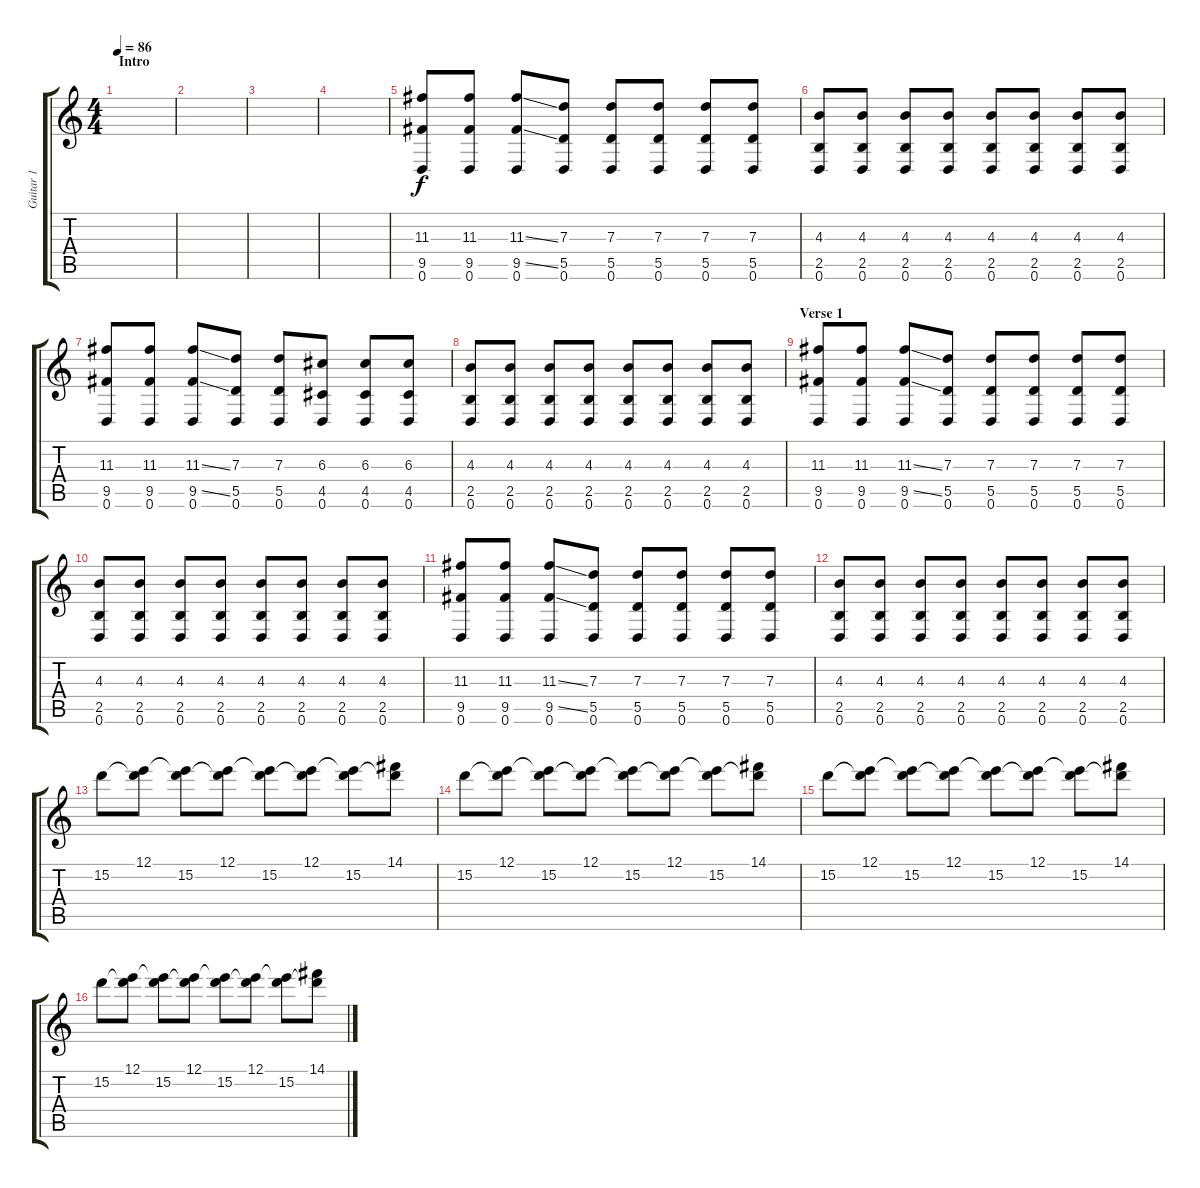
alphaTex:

\track ("Guitar 1" "Guitar 1") {instrument electricguitarjazz}
\staff {score tabs}
\tuning (E4 B3 G3 D3 A2 D2) {hide}
\ts (4 4)
\section ("" "Intro")
\tempo 86
\clef g2
\ks c
|
|
|
|
(11.3 9.5 0.6).8 (11.3 9.5 0.6).8 (11.3{ss} 9.5{ss} 0.6).8 (7.3 5.5 0.6).8 (7.3 5.5 0.6).8 (7.3 5.5 0.6).8 (7.3 5.5 0.6).8 (7.3 5.5 0.6).8 |
(4.3 2.5 0.6).8 (4.3 2.5 0.6).8 (4.3 2.5 0.6).8 (4.3 2.5 0.6).8 (4.3 2.5 0.6).8 (4.3 2.5 0.6).8 (4.3 2.5 0.6).8 (4.3 2.5 0.6).8 |
(11.3 9.5 0.6).8 (11.3 9.5 0.6).8 (11.3{ss} 9.5{ss} 0.6).8 (7.3 5.5 0.6).8 (7.3 5.5 0.6).8 (6.3 4.5 0.6).8 (6.3 4.5 0.6).8 (6.3 4.5 0.6).8 |
(4.3 2.5 0.6).8 (4.3 2.5 0.6).8 (4.3 2.5 0.6).8 (4.3 2.5 0.6).8 (4.3 2.5 0.6).8 (4.3 2.5 0.6).8 (4.3 2.5 0.6).8 (4.3 2.5 0.6).8 |
\section ("" "Verse 1")
(11.3 9.5 0.6).8 (11.3 9.5 0.6).8 (11.3{ss} 9.5{ss} 0.6).8 (7.3 5.5 0.6).8 (7.3 5.5 0.6).8 (7.3 5.5 0.6).8 (7.3 5.5 0.6).8 (7.3 5.5 0.6).8 |
(4.3 2.5 0.6).8 (4.3 2.5 0.6).8 (4.3 2.5 0.6).8 (4.3 2.5 0.6).8 (4.3 2.5 0.6).8 (4.3 2.5 0.6).8 (4.3 2.5 0.6).8 (4.3 2.5 0.6).8 |
(11.3 9.5 0.6).8 (11.3 9.5 0.6).8 (11.3{ss} 9.5{ss} 0.6).8 (7.3 5.5 0.6).8 (7.3 5.5 0.6).8 (7.3 5.5 0.6).8 (7.3 5.5 0.6).8 (7.3 5.5 0.6).8 |
(4.3 2.5 0.6).8 (4.3 2.5 0.6).8 (4.3 2.5 0.6).8 (4.3 2.5 0.6).8 (4.3 2.5 0.6).8 (4.3 2.5 0.6).8 (4.3 2.5 0.6).8 (4.3 2.5 0.6).8 |
15.2.8 (12.1 15.2{t}).8 (12.1{t} 15.2).8 (12.1 15.2{t}).8 (12.1{t} 15.2).8 (12.1 15.2{t}).8 (12.1{t} 15.2).8 (14.1 15.2{t}).8 |
15.2.8 (12.1 15.2{t}).8 (12.1{t} 15.2).8 (12.1 15.2{t}).8 (12.1{t} 15.2).8 (12.1 15.2{t}).8 (12.1{t} 15.2).8 (14.1 15.2{t}).8 |
15.2.8 (12.1 15.2{t}).8 (12.1{t} 15.2).8 (12.1 15.2{t}).8 (12.1{t} 15.2).8 (12.1 15.2{t}).8 (12.1{t} 15.2).8 (14.1 15.2{t}).8 |
15.2.8 (12.1 15.2{t}).8 (12.1{t} 15.2).8 (12.1 15.2{t}).8 (12.1{t} 15.2).8 (12.1 15.2{t}).8 (12.1{t} 15.2).8 (14.1 15.2{t}).8
